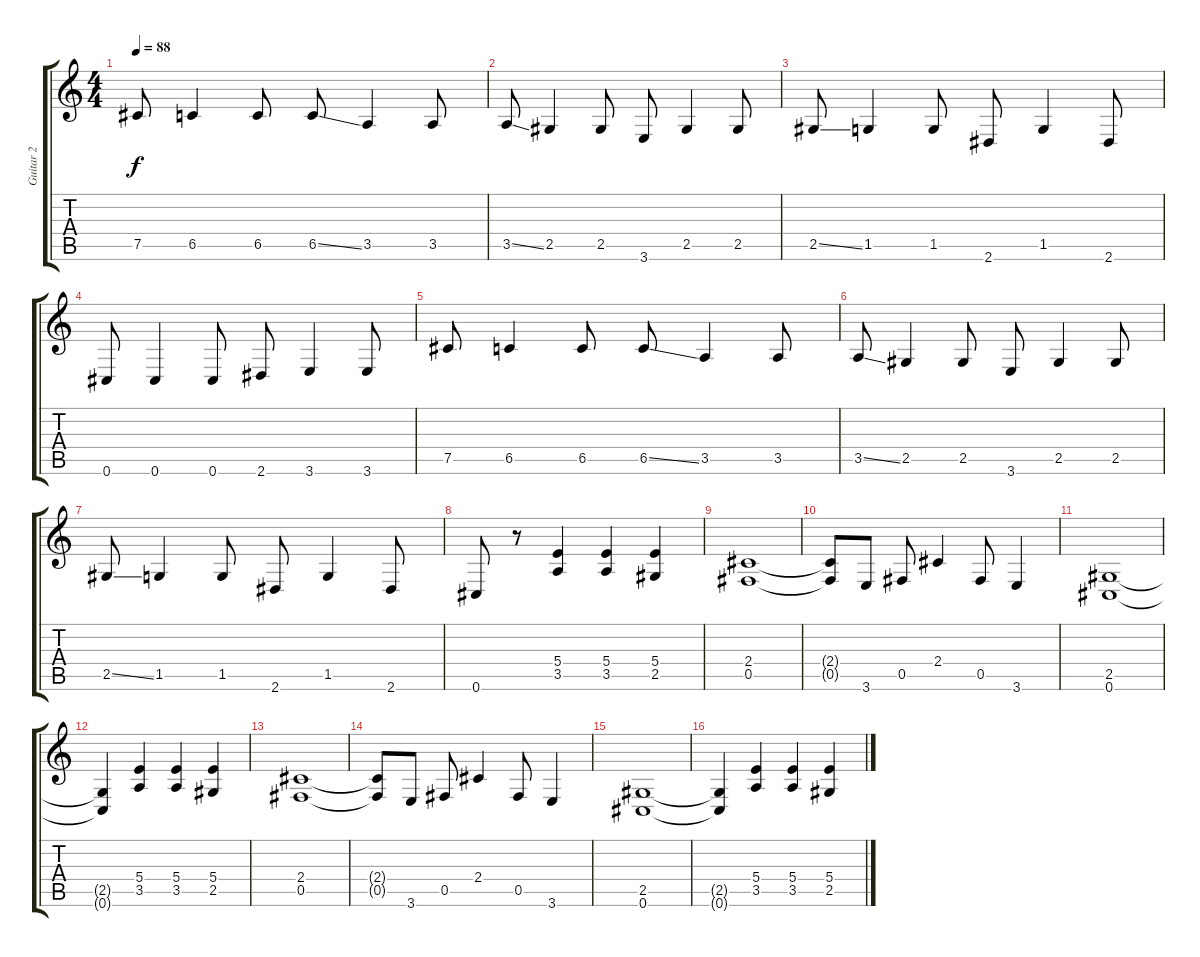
\track ("Guitar 2" "Guitar 2") {instrument electricguitarclean}
\staff {score tabs}
\tuning (Db4 Ab3 E3 B2 Gb2 Db2) {hide}
\ts (4 4)
\tempo 88
\clef g2
\ks c
7.5.8{dy f} 6.5.4 6.5.8 6.5{ss}.8 3.5.4 3.5.8 |
3.5{ss}.8 2.5.4 2.5.8 3.6.8 2.5.4 2.5.8 |
2.5{ss}.8 1.5.4 1.5.8 2.6.8 1.5.4 2.6.8 |
0.6.8 0.6.4 0.6.8 2.6.8 3.6.4 3.6.8 |
7.5.8 6.5.4 6.5.8 6.5{ss}.8 3.5.4 3.5.8 |
3.5{ss}.8 2.5.4 2.5.8 3.6.8 2.5.4 2.5.8 |
2.5{ss}.8 1.5.4 1.5.8 2.6.8 1.5.4 2.6.8 |
0.6.8 r.8 (5.4 3.5).4{instrument distortionguitar} (5.4 3.5).4 (5.4 2.5).4 |
(2.4 0.5).1 |
(2.4{t} 0.5{t}).8 3.6.8 0.5.8 2.4.4 0.5.8 3.6.4 |
(2.5 0.6).1 |
(2.5{t} 0.6{t}).4 (5.4 3.5).4 (5.4 3.5).4 (5.4 2.5).4 |
(2.4 0.5).1 |
(2.4{t} 0.5{t}).8 3.6.8 0.5.8 2.4.4 0.5.8 3.6.4 |
(2.5 0.6).1 |
(2.5{t} 0.6{t}).4 (5.4 3.5).4 (5.4 3.5).4 (5.4 2.5).4
